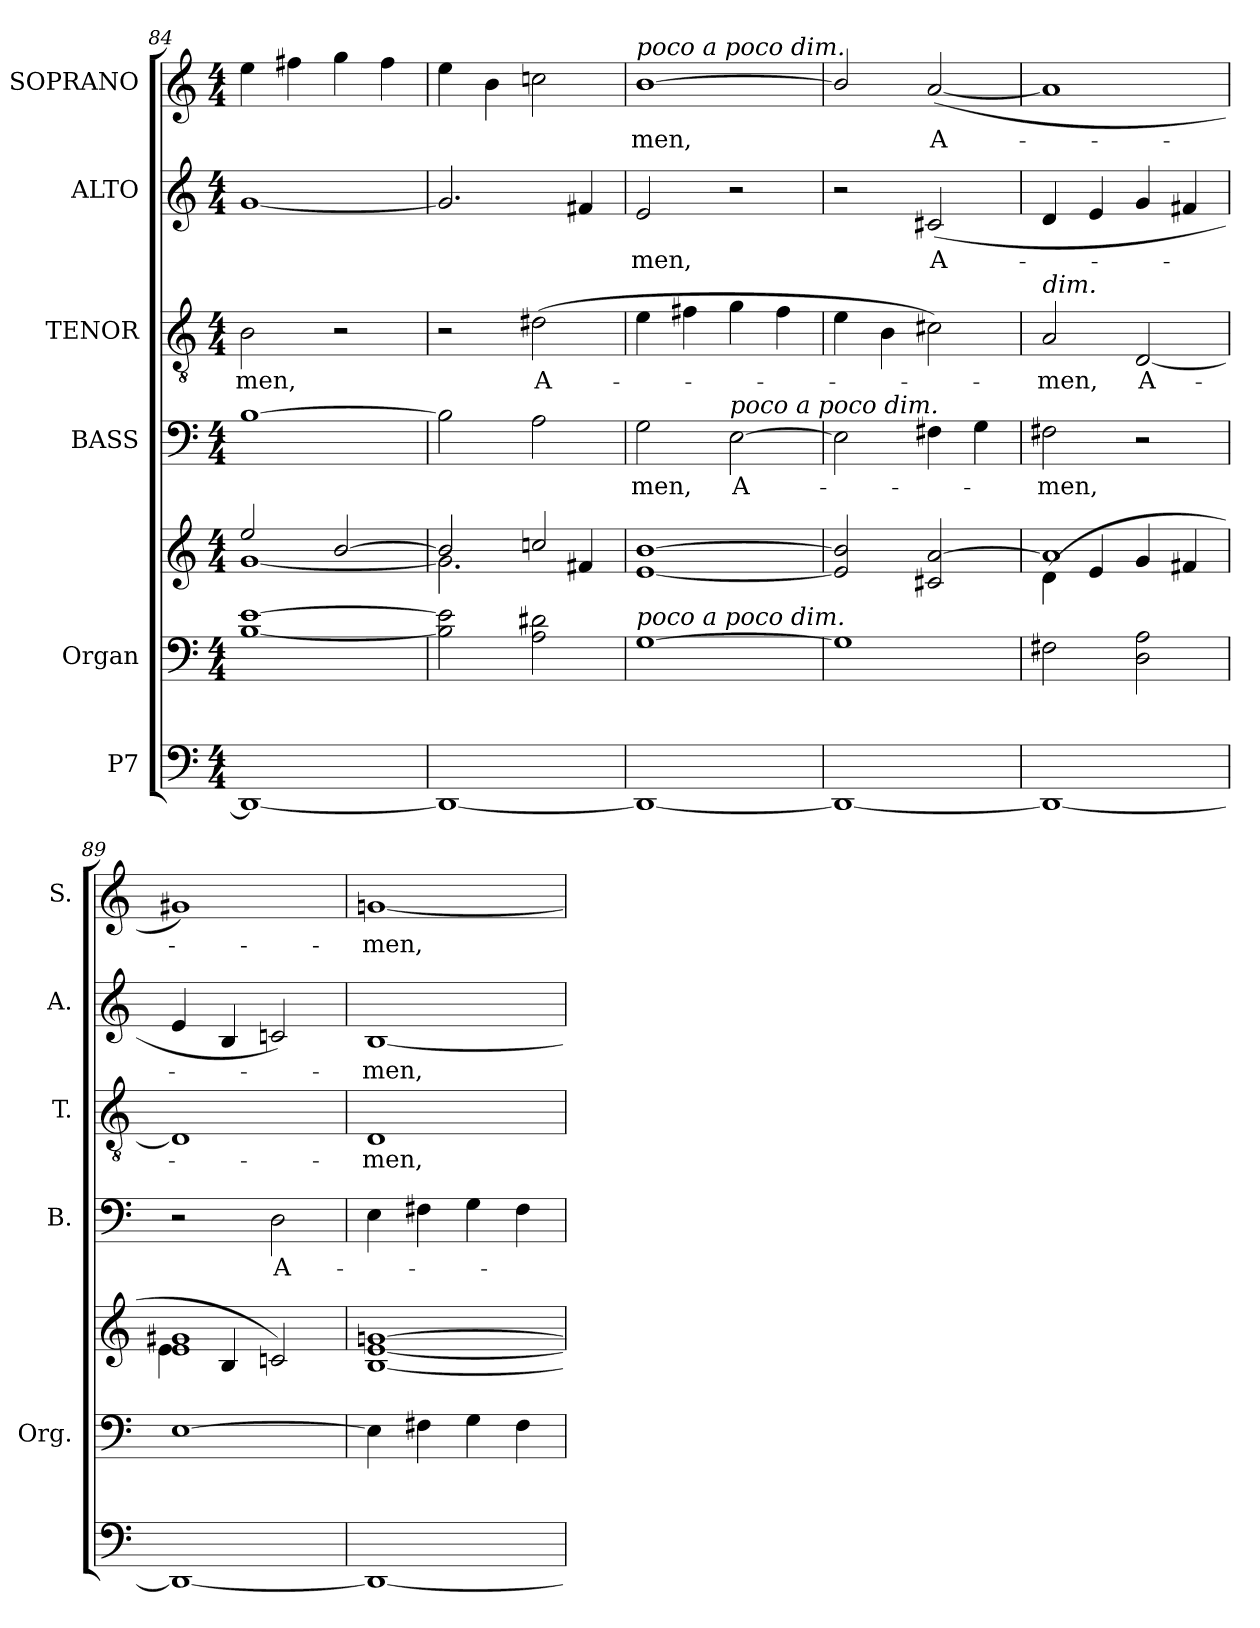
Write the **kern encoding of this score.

**kern	**kern	**kern	**kern	**text	**kern	**text	**kern	**text	**kern	**text
*part6	*part5	*part5	*part4	*part4	*part3	*part3	*part2	*part2	*part1	*part1
*staff7	*staff6	*staff5	*staff4	*staff4	*staff3	*staff3	*staff2	*staff2	*staff1	*staff1
*I"P7	*I"Organ	*	*I"BASS	*	*I"TENOR	*	*I"ALTO	*	*I"SOPRANO	*
*	*I'Org.	*	*I'B.	*	*I'T.	*	*I'A.	*	*I'S.	*
*clefF4	*clefF4	*clefG2	*clefF4	*	*clefGv2	*	*clefG2	*	*clefG2	*
*	*	*	*	*	*ITrd7c12	*	*	*	*	*
*k[]	*k[]	*k[]	*k[]	*	*k[]	*	*k[]	*	*k[]	*
*C:	*C:	*C:	*C:	*	*C:	*	*C:	*	*C:	*
*M4/4	*M4/4	*M4/4	*M4/4	*	*M4/4	*	*M4/4	*	*M4/4	*
=84	=84	=84	=84	=84	=84	=84	=84	=84	=84	=84
*	*	*^	*	*	*	*	*	*	*	*
!	!	!	!	!	!	!	!LO:LY:b:color=#000000	!	!	!	!
1DDi_	[1Bi [1ei	2eei/	[1gi	[1Bi	.	2BBi\	-men,	[1gi	.	4eei\	.
.	.	.	.	.	.	.	.	.	.	4ff#i\	.
.	.	[2bi/	.	.	.	2r	.	.	.	4ggi\	.
.	.	.	.	.	.	.	.	.	.	4ff#i\	.
=85	=85	=85	=85	=85	=85	=85	=85	=85	=85	=85	=85
1DDi_	2Bi\] 2ei]	2bi/]	2.gi\]	2Bi\]	.	2r	.	2.gi/]	.	4eei\	.
.	.	.	.	.	.	.	.	.	.	4bi\	.
!	!	!	!	!	!	!	!LO:LY:b:color=#000000	!	!	!	!
.	2Ai\ 2d#Xi	2ccni/	.	2Ai\	.	(2D#Xi\	A-	.	.	2ccni\	.
.	.	.	4f#i/	.	.	.	.	4f#i/	.	.	.
*	*	*v	*v	*	*	*	*	*	*	*	*
=86	=86	=86	=86	=86	=86	=86	=86	=86	=86	=86
*	*	*^	*	*	*	*	*	*	*	*
!	!	!	!	!	!LO:LY:b:color=#000000	!	!	!	!	!	!
*	*	*v	*v	*	*	*	*	*	*	*	*
*	*	*^	*	*	*	*	*	*	*	*
!	!	!	!	!	!	!	!	!	!LO:LY:b:color=#000000	!	!
*	*	*v	*v	*	*	*	*	*	*	*	*
*	*	*^	*	*	*	*	*	*	*	*
!	!	!	!	!	!	!	!	!	!	!LO:TX:a:i:t=poco a poco dim.	!
!	!LO:TX:a:i:t=poco a poco dim.	!	!	!	!	!	!	!	!	!	!
!	!	!	!	!	!	!	!	!	!	!	!LO:LY:b:color=#000000
*	*	*v	*v	*	*	*	*	*	*	*	*
1DDi_	[1Gi	[1ei [1bi	2Gi\	-men,	4Ei\	.	2ei/	-men,	[1bi	-men,
.	.	.	.	.	4F#i\	.	.	.	.	.
!	!	!	!LO:TX:a:i:t=poco a poco dim.	!	!	!	!	!	!	!
!	!	!	!	!LO:LY:b:color=#000000	!	!	!	!	!	!
.	.	.	[2Ei\	A-	4Gi\	.	2r	.	.	.
.	.	.	.	.	4F#i\	.	.	.	.	.
=87	=87	=87	=87	=87	=87	=87	=87	=87	=87	=87
1DDi_	1Gi]	2ei/] 2bi]	2Ei\]	.	4Ei\	.	2r	.	2bi/]	.
.	.	.	.	.	4BBi\	.	.	.	.	.
!	!	!	!	!	!	!	!	!LO:LY:b:color=#000000	!	!
!	!	!	!	!	!	!	!	!	!	!LO:LY:b:color=#000000
.	.	2c#i/ [2ai	4F#i\	.	2C#i\)	.	(2c#i/	A-	([2ai/	A-
.	.	.	4Gi\	.	.	.	.	.	.	.
=88	=88	=88	=88	=88	=88	=88	=88	=88	=88	=88
*	*	*^	*	*	*	*	*	*	*	*
!	!	!	!	!	!LO:LY:b:color=#000000	!	!	!	!	!	!
!	!	!	!	!	!	!LO:TX:a:i:t=dim.	!	!	!	!	!
!	!	!	!	!	!	!	!LO:LY:b:color=#000000	!	!	!	!
1DDi_	2F#i\	1ai]	(4di\	2F#i\	-men,	2AAi/	-men,	4di/	.	1ai]	.
.	.	.	4ei/	.	.	.	.	4ei/	.	.	.
!	!	!	!	!	!	!	!LO:LY:b:color=#000000	!	!	!	!
.	2Di\ 2Ai	.	4gi/	2r	.	[2DDi/	A-	4gi/	.	.	.
.	.	.	4f#i/	.	.	.	.	4f#i/	.	.	.
!!LO:PB:g=z
=89	=89	=89	=89	=89	=89	=89	=89	=89	=89	=89	=89
1DDi_	[1Ei	1ei 1g#Xi	4ei\	2r	.	1DDi]	.	4ei/	.	1g#Xi)	.
.	.	.	4Bi/	.	.	.	.	4Bi/	.	.	.
!	!	!	!	!	!LO:LY:b:color=#000000	!	!	!	!	!	!
.	.	.	2cni/)	2Di\	A-	.	.	2cni/)	.	.	.
*	*	*v	*v	*	*	*	*	*	*	*	*
=90	=90	=90	=90	=90	=90	=90	=90	=90	=90	=90
*	*	*^	*	*	*	*	*	*	*	*
!	!	!	!	!	!	!	!LO:LY:b:color=#000000	!	!	!	!
*	*	*v	*v	*	*	*	*	*	*	*	*
*	*	*^	*	*	*	*	*	*	*	*
!	!	!	!	!	!	!	!	!	!LO:LY:b:color=#000000	!	!
*	*	*v	*v	*	*	*	*	*	*	*	*
*	*	*^	*	*	*	*	*	*	*	*
!	!	!	!	!	!	!	!	!	!	!	!LO:LY:b:color=#000000
*	*	*v	*v	*	*	*	*	*	*	*	*
1DDi_	4Ei\]	[1Bi [1ei [1gni	4Ei\	.	1DDi	-men,	[1Bi	-men,	[1gni	-men,
.	4F#i\	.	4F#i\	.	.	.	.	.	.	.
.	4Gi\	.	4Gi\	.	.	.	.	.	.	.
.	4F#i\	.	4F#i\	.	.	.	.	.	.	.
=	=	=	=	=	=	=	=	=	=	=
*-	*-	*-	*-	*-	*-	*-	*-	*-	*-	*-
